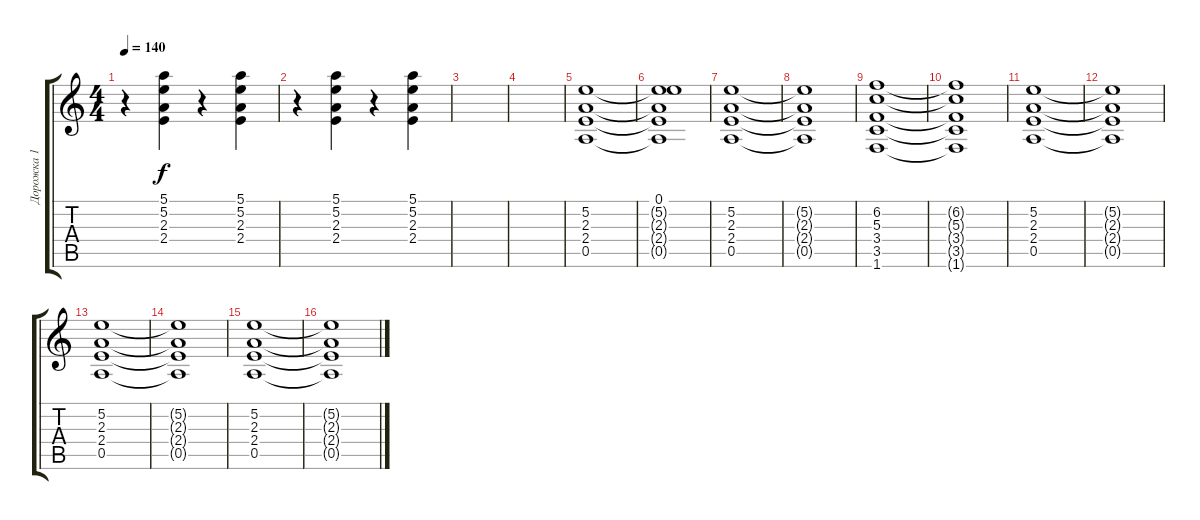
\track ("Дорожка 1" "Дорожка 1") {instrument distortionguitar}
\staff {score tabs}
\tuning (E4 B3 G3 D3 A2 E2) {hide}
\ts (4 4)
\tempo 140
\clef g2
\ks c
r.4{dy f} (5.1 5.2 2.3 2.4).4 r.4 (5.1 5.2 2.3 2.4).4 |
r.4 (5.1 5.2 2.3 2.4).4 r.4 (5.1 5.2 2.3 2.4).4 |
|
|
(5.2 2.3 2.4 0.5).1{volume 9 instrument overdrivenguitar} |
(0.1 5.2{t} 2.3{t} 2.4{t} 0.5{t}).1{volume 9 instrument overdrivenguitar} |
(5.2 2.3 2.4 0.5).1{volume 11 instrument overdrivenguitar} |
(5.2{t} 2.3{t} 2.4{t} 0.5{t}).1{volume 9 instrument overdrivenguitar} |
(6.2 5.3 3.4 3.5 1.6).1{volume 11 instrument overdrivenguitar} |
(6.2{t} 5.3{t} 3.4{t} 3.5{t} 1.6{t}).1{volume 9 instrument overdrivenguitar} |
(5.2 2.3 2.4 0.5).1{volume 11 instrument overdrivenguitar} |
(5.2{t} 2.3{t} 2.4{t} 0.5{t}).1{volume 7 instrument overdrivenguitar} |
(5.2 2.3 2.4 0.5).1{volume 11 instrument overdrivenguitar} |
(5.2{t} 2.3{t} 2.4{t} 0.5{t}).1{volume 9 instrument overdrivenguitar} |
(5.2 2.3 2.4 0.5).1{volume 11 instrument overdrivenguitar} |
(5.2{t} 2.3{t} 2.4{t} 0.5{t}).1{volume 9 instrument overdrivenguitar}
